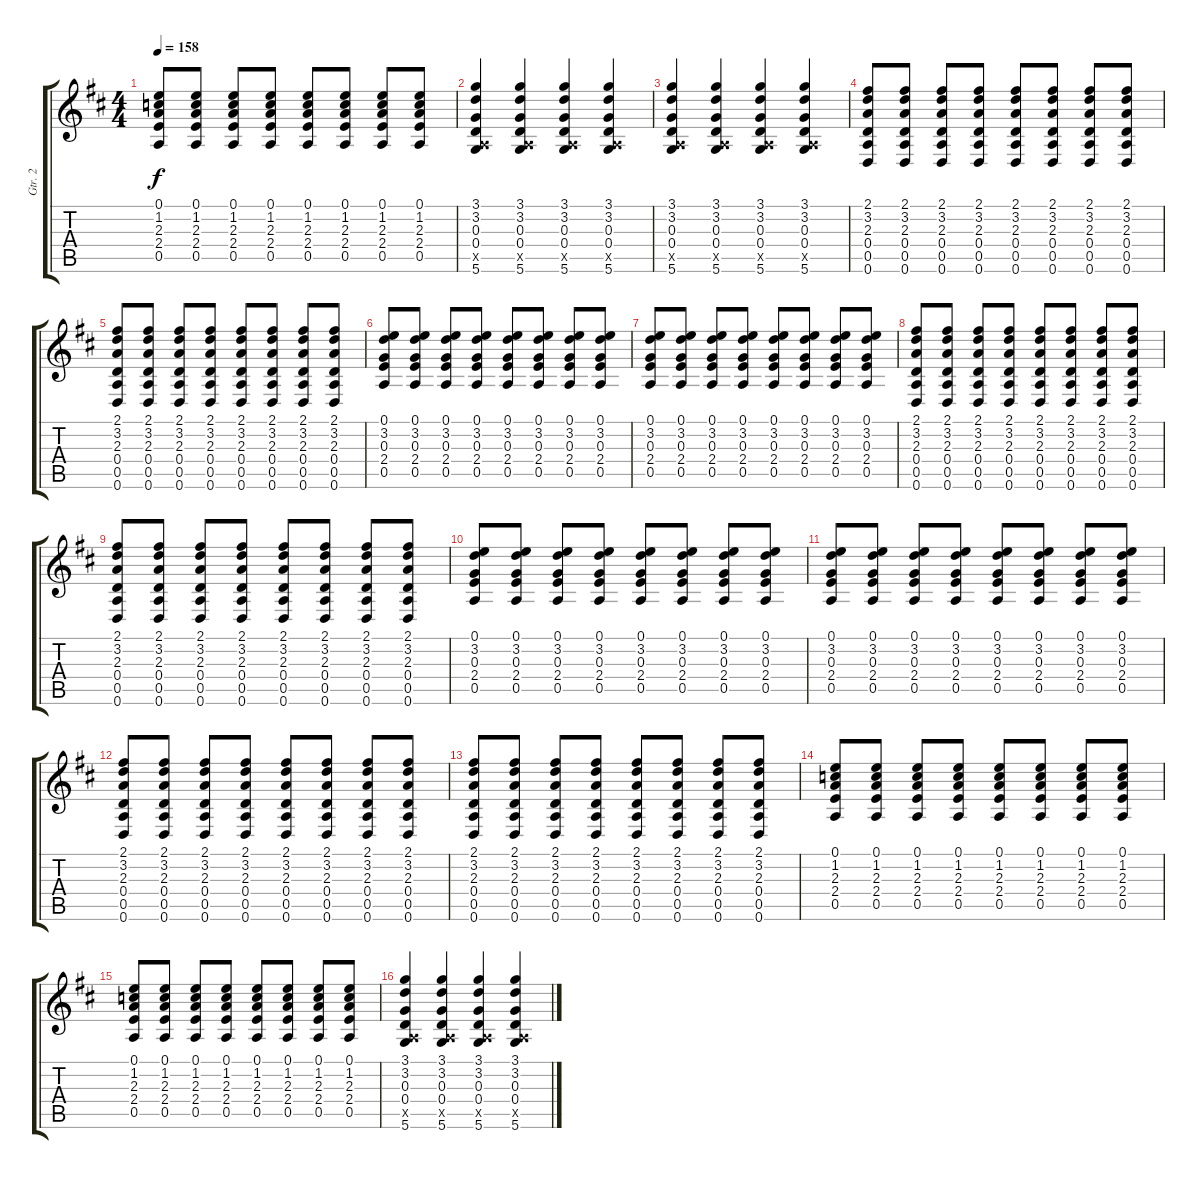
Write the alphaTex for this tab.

\track ("Gtr. 2" "Gtr. 2") {instrument distortionguitar}
\staff {score tabs}
\tuning (E4 B3 G3 D3 A2 D2) {hide}
\ts (4 4)
\tempo 158
\clef g2
\ks d
(0.1 1.2 2.3 2.4 0.5).8{dy f} (0.1 1.2 2.3 2.4 0.5).8 (0.1 1.2 2.3 2.4 0.5).8 (0.1 1.2 2.3 2.4 0.5).8 (0.1 1.2 2.3 2.4 0.5).8 (0.1 1.2 2.3 2.4 0.5).8 (0.1 1.2 2.3 2.4 0.5).8 (0.1 1.2 2.3 2.4 0.5).8 |
(3.1 3.2 0.3 0.4 0.5{x} 5.6).4 (3.1 3.2 0.3 0.4 0.5{x} 5.6).4 (3.1 3.2 0.3 0.4 0.5{x} 5.6).4 (3.1 3.2 0.3 0.4 0.5{x} 5.6).4 |
(3.1 3.2 0.3 0.4 0.5{x} 5.6).4 (3.1 3.2 0.3 0.4 0.5{x} 5.6).4 (3.1 3.2 0.3 0.4 0.5{x} 5.6).4 (3.1 3.2 0.3 0.4 0.5{x} 5.6).4 |
(2.1 3.2 2.3 0.4 0.5 0.6).8 (2.1 3.2 2.3 0.4 0.5 0.6).8 (2.1 3.2 2.3 0.4 0.5 0.6).8 (2.1 3.2 2.3 0.4 0.5 0.6).8 (2.1 3.2 2.3 0.4 0.5 0.6).8 (2.1 3.2 2.3 0.4 0.5 0.6).8 (2.1 3.2 2.3 0.4 0.5 0.6).8 (2.1 3.2 2.3 0.4 0.5 0.6).8 |
(2.1 3.2 2.3 0.4 0.5 0.6).8 (2.1 3.2 2.3 0.4 0.5 0.6).8 (2.1 3.2 2.3 0.4 0.5 0.6).8 (2.1 3.2 2.3 0.4 0.5 0.6).8 (2.1 3.2 2.3 0.4 0.5 0.6).8 (2.1 3.2 2.3 0.4 0.5 0.6).8 (2.1 3.2 2.3 0.4 0.5 0.6).8 (2.1 3.2 2.3 0.4 0.5 0.6).8 |
(0.1 3.2 0.3 2.4 0.5).8 (0.1 3.2 0.3 2.4 0.5).8 (0.1 3.2 0.3 2.4 0.5).8 (0.1 3.2 0.3 2.4 0.5).8 (0.1 3.2 0.3 2.4 0.5).8 (0.1 3.2 0.3 2.4 0.5).8 (0.1 3.2 0.3 2.4 0.5).8 (0.1 3.2 0.3 2.4 0.5).8 |
(0.1 3.2 0.3 2.4 0.5).8 (0.1 3.2 0.3 2.4 0.5).8 (0.1 3.2 0.3 2.4 0.5).8 (0.1 3.2 0.3 2.4 0.5).8 (0.1 3.2 0.3 2.4 0.5).8 (0.1 3.2 0.3 2.4 0.5).8 (0.1 3.2 0.3 2.4 0.5).8 (0.1 3.2 0.3 2.4 0.5).8 |
(2.1 3.2 2.3 0.4 0.5 0.6).8 (2.1 3.2 2.3 0.4 0.5 0.6).8 (2.1 3.2 2.3 0.4 0.5 0.6).8 (2.1 3.2 2.3 0.4 0.5 0.6).8 (2.1 3.2 2.3 0.4 0.5 0.6).8 (2.1 3.2 2.3 0.4 0.5 0.6).8 (2.1 3.2 2.3 0.4 0.5 0.6).8 (2.1 3.2 2.3 0.4 0.5 0.6).8 |
(2.1 3.2 2.3 0.4 0.5 0.6).8 (2.1 3.2 2.3 0.4 0.5 0.6).8 (2.1 3.2 2.3 0.4 0.5 0.6).8 (2.1 3.2 2.3 0.4 0.5 0.6).8 (2.1 3.2 2.3 0.4 0.5 0.6).8 (2.1 3.2 2.3 0.4 0.5 0.6).8 (2.1 3.2 2.3 0.4 0.5 0.6).8 (2.1 3.2 2.3 0.4 0.5 0.6).8 |
(0.1 3.2 0.3 2.4 0.5).8 (0.1 3.2 0.3 2.4 0.5).8 (0.1 3.2 0.3 2.4 0.5).8 (0.1 3.2 0.3 2.4 0.5).8 (0.1 3.2 0.3 2.4 0.5).8 (0.1 3.2 0.3 2.4 0.5).8 (0.1 3.2 0.3 2.4 0.5).8 (0.1 3.2 0.3 2.4 0.5).8 |
(0.1 3.2 0.3 2.4 0.5).8 (0.1 3.2 0.3 2.4 0.5).8 (0.1 3.2 0.3 2.4 0.5).8 (0.1 3.2 0.3 2.4 0.5).8 (0.1 3.2 0.3 2.4 0.5).8 (0.1 3.2 0.3 2.4 0.5).8 (0.1 3.2 0.3 2.4 0.5).8 (0.1 3.2 0.3 2.4 0.5).8 |
(2.1 3.2 2.3 0.4 0.5 0.6).8 (2.1 3.2 2.3 0.4 0.5 0.6).8 (2.1 3.2 2.3 0.4 0.5 0.6).8 (2.1 3.2 2.3 0.4 0.5 0.6).8 (2.1 3.2 2.3 0.4 0.5 0.6).8 (2.1 3.2 2.3 0.4 0.5 0.6).8 (2.1 3.2 2.3 0.4 0.5 0.6).8 (2.1 3.2 2.3 0.4 0.5 0.6).8 |
(2.1 3.2 2.3 0.4 0.5 0.6).8 (2.1 3.2 2.3 0.4 0.5 0.6).8 (2.1 3.2 2.3 0.4 0.5 0.6).8 (2.1 3.2 2.3 0.4 0.5 0.6).8 (2.1 3.2 2.3 0.4 0.5 0.6).8 (2.1 3.2 2.3 0.4 0.5 0.6).8 (2.1 3.2 2.3 0.4 0.5 0.6).8 (2.1 3.2 2.3 0.4 0.5 0.6).8 |
(0.1 1.2 2.3 2.4 0.5).8 (0.1 1.2 2.3 2.4 0.5).8 (0.1 1.2 2.3 2.4 0.5).8 (0.1 1.2 2.3 2.4 0.5).8 (0.1 1.2 2.3 2.4 0.5).8 (0.1 1.2 2.3 2.4 0.5).8 (0.1 1.2 2.3 2.4 0.5).8 (0.1 1.2 2.3 2.4 0.5).8 |
(0.1 1.2 2.3 2.4 0.5).8 (0.1 1.2 2.3 2.4 0.5).8 (0.1 1.2 2.3 2.4 0.5).8 (0.1 1.2 2.3 2.4 0.5).8 (0.1 1.2 2.3 2.4 0.5).8 (0.1 1.2 2.3 2.4 0.5).8 (0.1 1.2 2.3 2.4 0.5).8 (0.1 1.2 2.3 2.4 0.5).8 |
(3.1 3.2 0.3 0.4 0.5{x} 5.6).4 (3.1 3.2 0.3 0.4 0.5{x} 5.6).4 (3.1 3.2 0.3 0.4 0.5{x} 5.6).4 (3.1 3.2 0.3 0.4 0.5{x} 5.6).4
